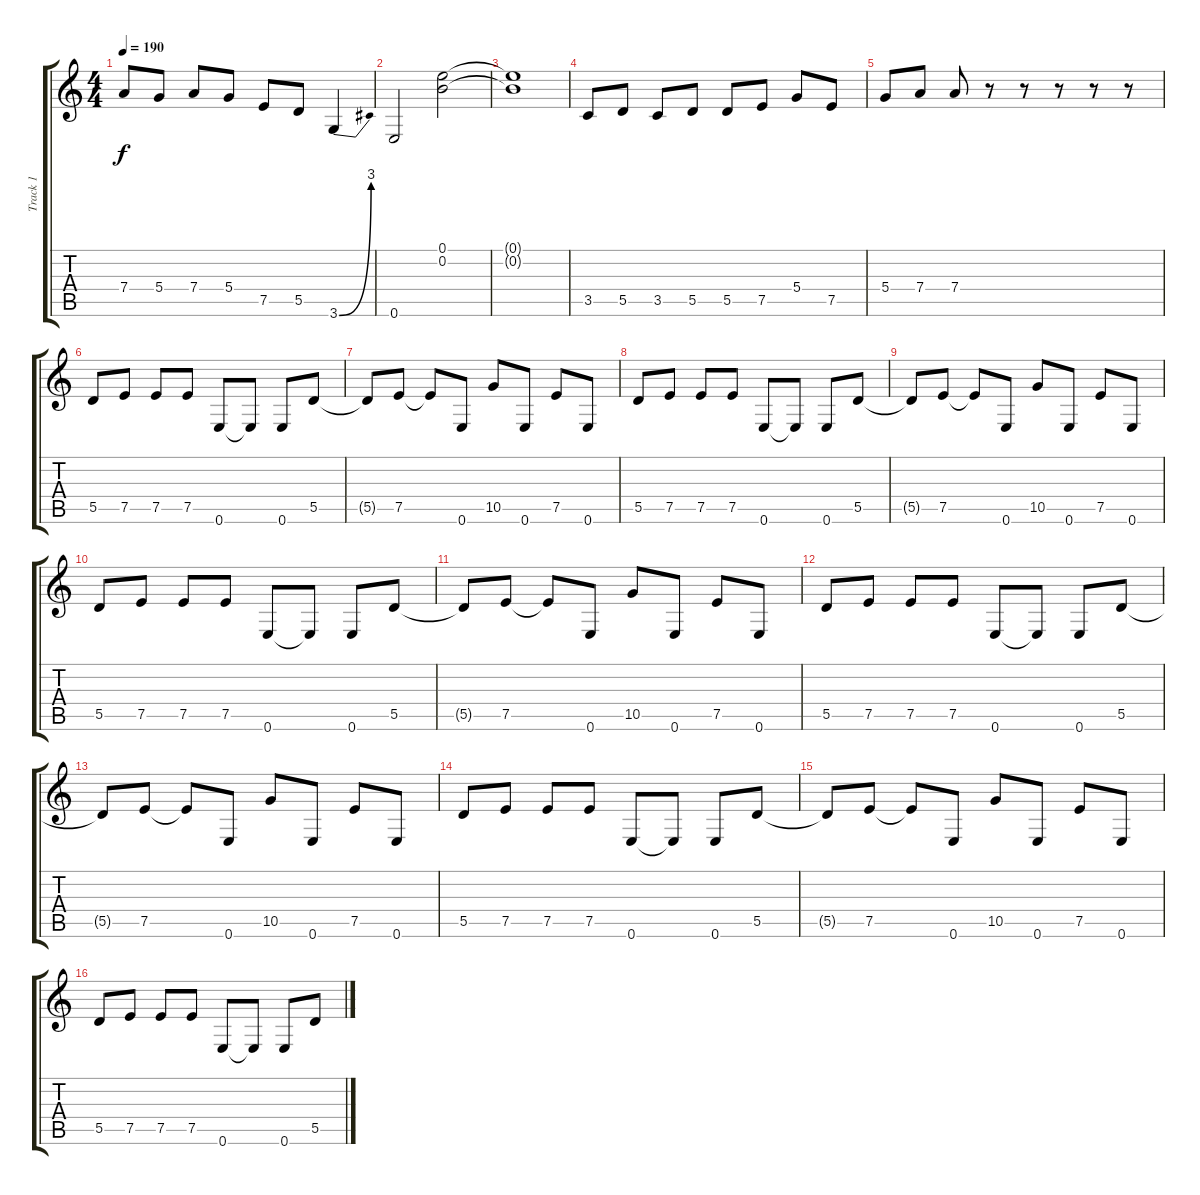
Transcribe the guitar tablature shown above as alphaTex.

\track ("Track 1" "Track 1") {instrument distortionguitar}
\staff {score tabs}
\tuning (E4 B3 G3 D3 A2 E2) {hide}
\ts (4 4)
\tempo 190
\clef g2
\ks c
7.4{t}.8{dy f} 5.4.8 7.4.8 5.4.8 7.5.8 5.5.8 3.6{be (bend 0 0 60 12)}.4 |
0.6.2 (0.1 0.2).2 |
(0.1{t} 0.2{t}).1 |
3.5.8 5.5.8 3.5.8 5.5.8 5.5.8 7.5.8 5.4.8 7.5.8 |
5.4.8 7.4.8 7.4.8 r.8 r.8 r.8 r.8 r.8 |
5.5.8 7.5.8 7.5.8 7.5.8 0.6.8 0.6{t}.8 0.6.8 5.5.8 |
5.5{t}.8 7.5.8 7.5{t}.8 0.6.8 10.5.8 0.6.8 7.5.8 0.6.8 |
5.5.8 7.5.8 7.5.8 7.5.8 0.6.8 0.6{t}.8 0.6.8 5.5.8 |
5.5{t}.8 7.5.8 7.5{t}.8 0.6.8 10.5.8 0.6.8 7.5.8 0.6.8 |
5.5.8 7.5.8 7.5.8 7.5.8 0.6.8 0.6{t}.8 0.6.8 5.5.8 |
5.5{t}.8 7.5.8 7.5{t}.8 0.6.8 10.5.8 0.6.8 7.5.8 0.6.8 |
5.5.8 7.5.8 7.5.8 7.5.8 0.6.8 0.6{t}.8 0.6.8 5.5.8 |
5.5{t}.8 7.5.8 7.5{t}.8 0.6.8 10.5.8 0.6.8 7.5.8 0.6.8 |
5.5.8 7.5.8 7.5.8 7.5.8 0.6.8 0.6{t}.8 0.6.8 5.5.8 |
5.5{t}.8 7.5.8 7.5{t}.8 0.6.8 10.5.8 0.6.8 7.5.8 0.6.8 |
5.5.8 7.5.8 7.5.8 7.5.8 0.6.8 0.6{t}.8 0.6.8 5.5.8
